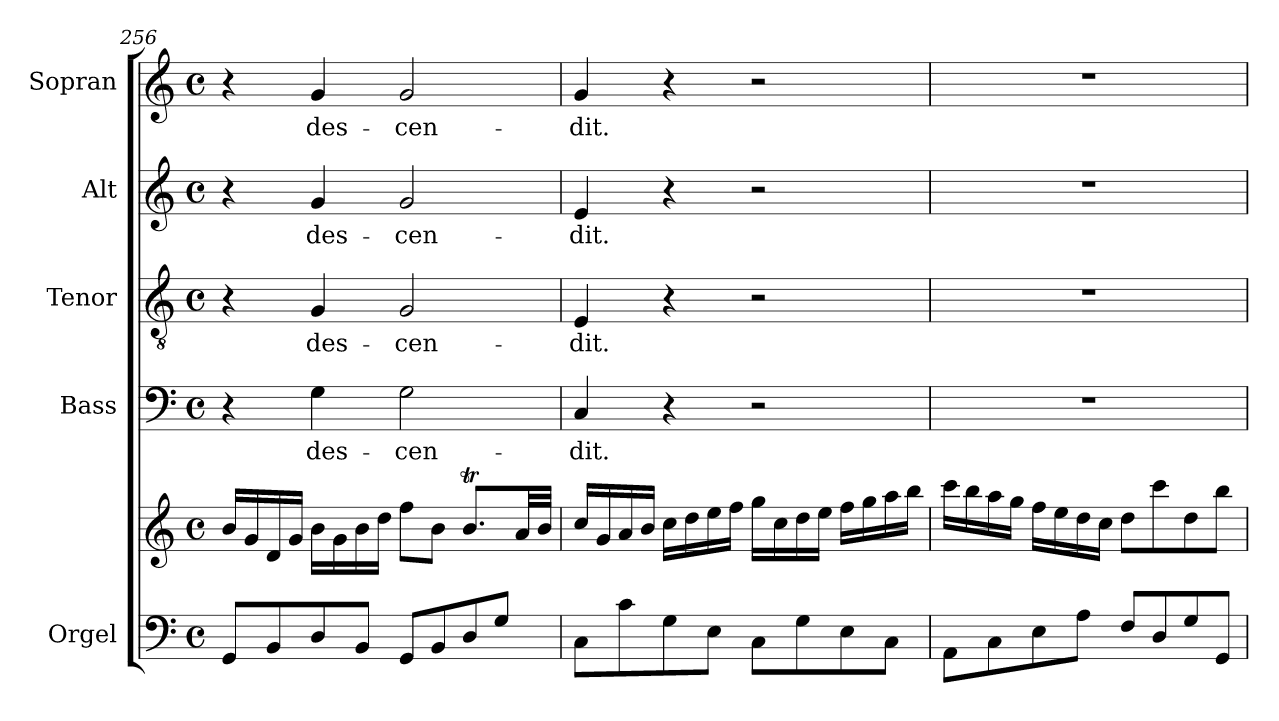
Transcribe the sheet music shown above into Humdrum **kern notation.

**kern	**kern	**kern	**text	**kern	**text	**kern	**text	**kern	**text
*part5	*part5	*part4	*part4	*part3	*part3	*part2	*part2	*part1	*part1
*staff6	*staff5	*staff4	*staff4	*staff3	*staff3	*staff2	*staff2	*staff1	*staff1
*I"Orgel	*	*I"Bass	*	*I"Tenor	*	*I"Alt	*	*I"Sopran	*
*I'Org.	*	*I'B.	*	*I'T.	*	*I'A.	*	*I'S.	*
*clefF4	*clefG2	*clefF4	*	*clefGv2	*	*clefG2	*	*clefG2	*
*k[]	*k[]	*k[]	*	*k[]	*	*k[]	*	*k[]	*
*C:	*C:	*C:	*	*C:	*	*C:	*	*C:	*
*M4/4	*M4/4	*M4/4	*	*M4/4	*	*M4/4	*	*M4/4	*
*met(c)	*met(c)	*met(c)	*	*met(c)	*	*met(c)	*	*met(c)	*
=256	=256	=256	=256	=256	=256	=256	=256	=256	=256
8GG/L	16b/LL	4r	.	4r	.	4r	.	4r	.
.	16g/	.	.	.	.	.	.	.	.
8BB/	16d/	.	.	.	.	.	.	.	.
.	16g/JJ	.	.	.	.	.	.	.	.
!	!	!	!LO:LY:b	!	!LO:LY:b	!	!LO:LY:b	!	!LO:LY:b
8D/	16b\LL	4G\	des-	4G/	des-	4g/	des-	4g/	des-
.	16g\	.	.	.	.	.	.	.	.
8BB/J	16b\	.	.	.	.	.	.	.	.
.	16dd\JJ	.	.	.	.	.	.	.	.
!	!	!	!LO:LY:b	!	!LO:LY:b	!	!LO:LY:b	!	!LO:LY:b
8GG/L	8ff\L	2G\	-cen-	2G/	-cen-	2g/	-cen-	2g/	-cen-
8BB/	8b\J	.	.	.	.	.	.	.	.
8D/	8.bt/L	.	.	.	.	.	.	.	.
8G/J	.	.	.	.	.	.	.	.	.
.	32a/LL	.	.	.	.	.	.	.	.
.	32b/JJJ	.	.	.	.	.	.	.	.
=257	=257	=257	=257	=257	=257	=257	=257	=257	=257
!	!	!	!LO:LY:b	!	!LO:LY:b	!	!LO:LY:b	!	!LO:LY:b
8C\L	16cc/LL	4C/	-dit.	4E/	-dit.	4e/	-dit.	4g/	-dit.
.	16g/	.	.	.	.	.	.	.	.
8c\	16a/	.	.	.	.	.	.	.	.
.	16b/JJ	.	.	.	.	.	.	.	.
8G\	16cc\LL	4r	.	4r	.	4r	.	4r	.
.	16dd\	.	.	.	.	.	.	.	.
8E\J	16ee\	.	.	.	.	.	.	.	.
.	16ff\JJ	.	.	.	.	.	.	.	.
8C\L	16gg\LL	2r	.	2r	.	2r	.	2r	.
.	16cc\	.	.	.	.	.	.	.	.
8G\	16dd\	.	.	.	.	.	.	.	.
.	16ee\JJ	.	.	.	.	.	.	.	.
8E\	16ff\LL	.	.	.	.	.	.	.	.
.	16gg\	.	.	.	.	.	.	.	.
8C\J	16aa\	.	.	.	.	.	.	.	.
.	16bb\JJ	.	.	.	.	.	.	.	.
=258	=258	=258	=258	=258	=258	=258	=258	=258	=258
8AA\L	16ccc\LL	1r	.	1r	.	1r	.	1r	.
.	16bb\	.	.	.	.	.	.	.	.
8C\	16aa\	.	.	.	.	.	.	.	.
.	16gg\JJ	.	.	.	.	.	.	.	.
8E\	16ff\LL	.	.	.	.	.	.	.	.
.	16ee\	.	.	.	.	.	.	.	.
8A\J	16dd\	.	.	.	.	.	.	.	.
.	16cc\JJ	.	.	.	.	.	.	.	.
8F/L	8dd\L	.	.	.	.	.	.	.	.
8D/	8ccc\	.	.	.	.	.	.	.	.
8G/	8dd\	.	.	.	.	.	.	.	.
8GG/J	8bb\J	.	.	.	.	.	.	.	.
=	=	=	=	=	=	=	=	=	=
*-	*-	*-	*-	*-	*-	*-	*-	*-	*-
